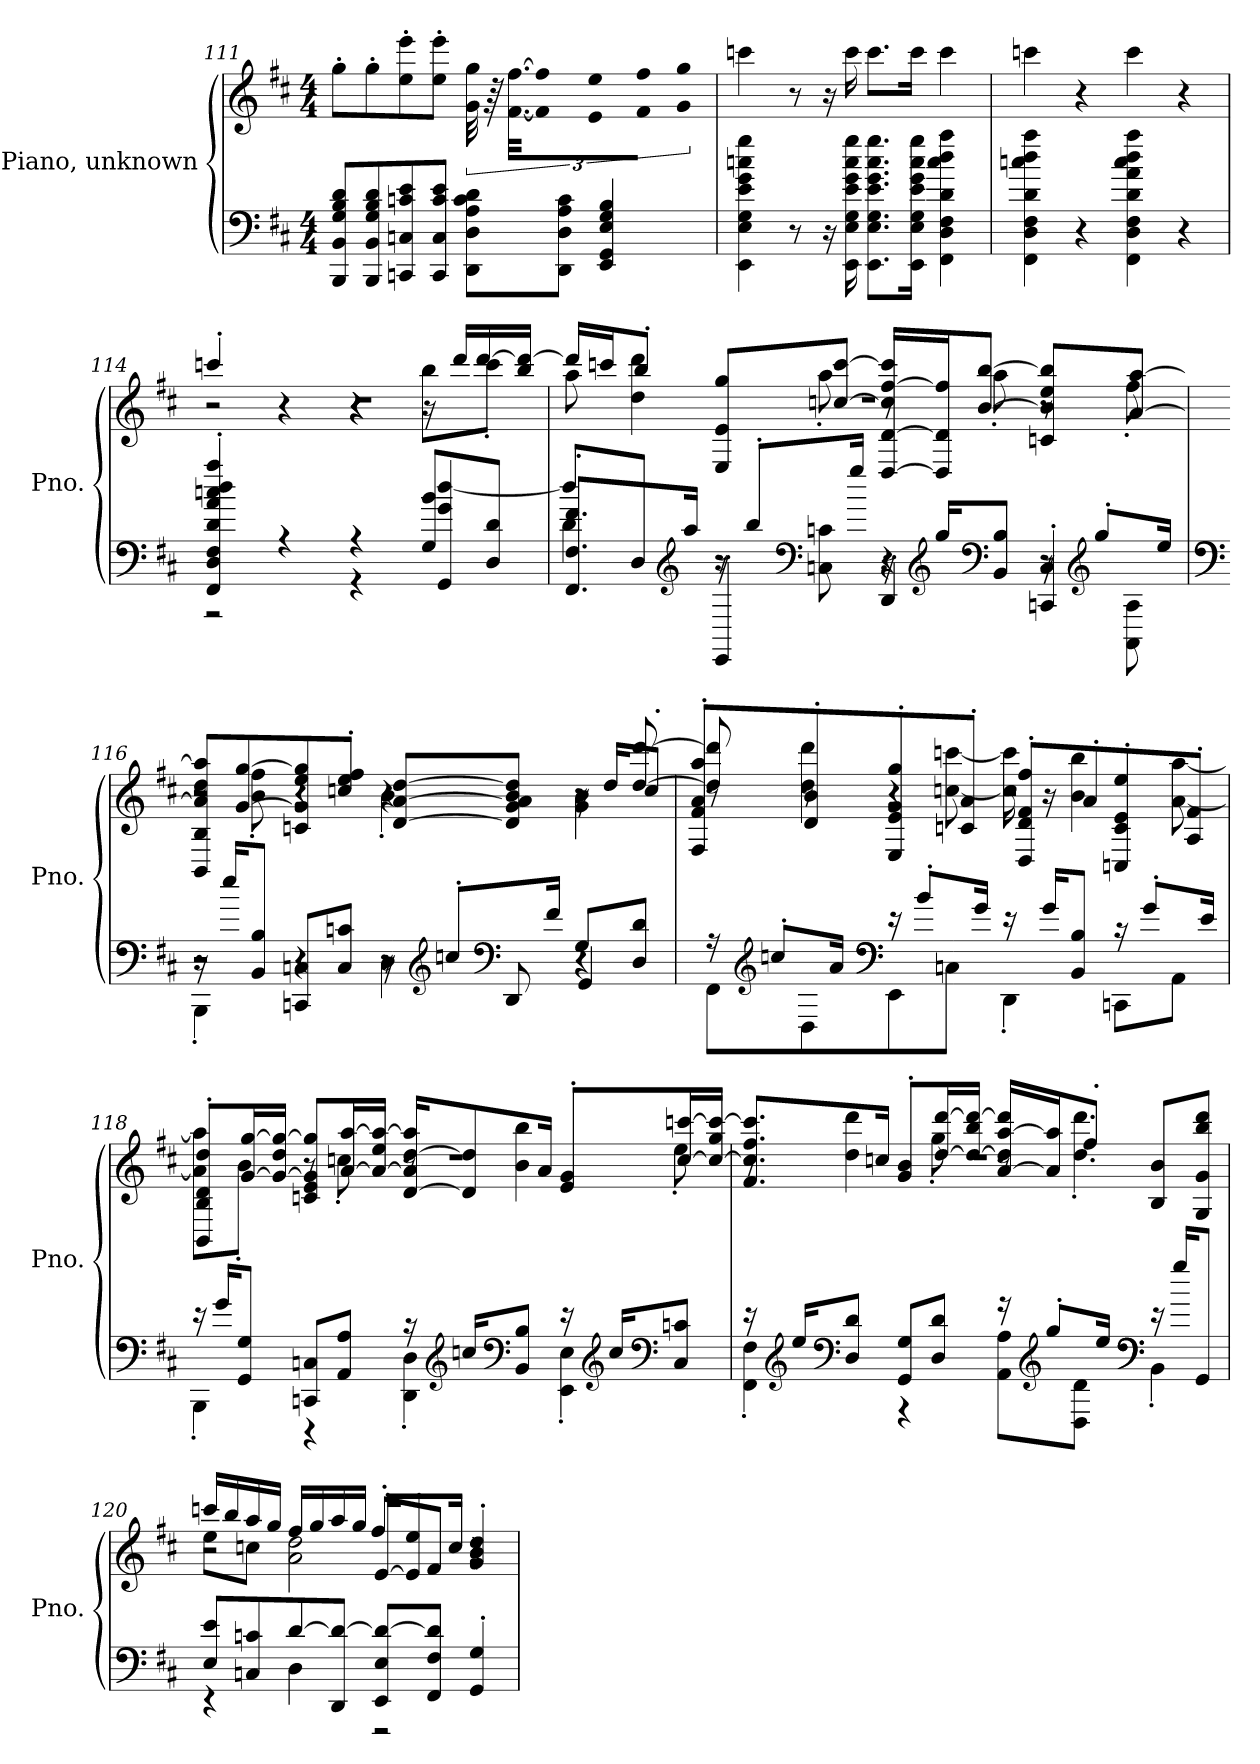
**kern	**kern
*part1	*part1
*staff2	*staff1
*I"Piano, unknown	*
*I'Pno.	*
!!LO:LB:g=z
*clefF4	*clefG2
*k[f#c#]	*k[f#c#]
*M4/4	*M4/4
=111	=111
8BBB/ 8BB/ 8G/ 8B/ 8d/L	8gg'\L
8BBB/ 8BB/ 8G/ 8B/ 8d/	8gg'\
8CCn/ 8Cn/ 8cn/ 8e/	8ee\' 8eee\'
8CC/ 8C/ 8c/ 8e/J	8ee\' 8eee\'J
8DD\ 8D\ 8A\ 8c\ 8d\L	48g\ 48gg\
.	96r
.	[48.f#\ [48.ff#\KLL
.	16f#\] 16ff#\]
8DD\ 8D\ 8A\ 8c\J	16e\ 16ee\
.	16f#\ 16ff#\JJ
4EE/ 4GG/ 4E/ 4G/ 4B/	4g\ 4gg\
=112	=112
4EE\ 4E\ 4G\ 4e\ 4g\ 4ccn\ 4gg\	4cccn\
8r	8r
16r	16r
16EE\ 16E\ 16G\ 16e\ 16g\ 16cc\ 16gg\	16ccc\
8.EE\ 8.E\ 8.G\ 8.e\ 8.g\ 8.cc\ 8.gg\L	8.ccc\L
16EE\ 16E\ 16G\ 16e\ 16g\ 16cc\ 16gg\Jk	16ccc\Jk
4FF#\ 4D\ 4F#\ 4d\ 4cc\ 4dd\ 4aa\	4ccc\
=113	=113
4FF#\ 4D\ 4F#\ 4d\ 4ccn\ 4dd\ 4aa\	4cccn\
4r	4r
4FF#\ 4D\ 4F#\ 4d\ 4a\ 4cc\ 4dd\ 4aa\	4ccc\
4r	4r
=114	=114
*^	*^
*	*	*	*^
4FF#/' 4D/' 4F#/' 4d/' 4a/' 4ccn/' 4dd/' 4aa/'	2r	1r	2r	4cccn'/
4r	.	.	.	4r
4r	4r	.	4r	4r
8G/ 8b/L	4GG/ 4g/ [4dd/	.	8bb\L	16r
.	.	.	.	16ddd/LL
8D/ 8d/J	.	.	8ccc'\J	[16ddd/
.	.	.	.	16bb/ 16ddd/_JJ
!!LO:LB:g=z	!!	!!
=115	=115	=115	=115	=115
*	*^	*	*	*
8.FF#/' 8.F#/' 8.f#/'L	4d\	8dd/L]	1r	8aa\	16ddd/LL]
.	.	.	.	.	16cccn/J
.	.	8D/J	.	4dd\ 4ddd\	8bb'/J
*clefG2	*	*	*	*	*
16aa/Jk	.	.	.	.	.
16r	8r	4EE'/	.	.	8E/ 8e/ 8gg/L
8bb'/L	.	.	.	.	.
*clefF4	*	*	*	*	*
.	8Cn\ 8cn\	.	.	8aa'\	[8ccn/ [8ccc/J
16gg/Jk	.	.	.	.	.
16r	4r	4DD'/	.	8r	[16D/ [16d/ 16cc/] [16ff#/ 16ccc/]LL
*clefG2	*	*	*	*	*
16gg/KL	.	.	.	.	16D/] 16d/] 16ff#/]J
*clefF4	*	*	*	*	*
8BB/ 8B/J	.	.	.	8aa'\	[8b/ [8bb/J
16r	8r	4CCn/' 4C/'	.	8r	8cn/ 8b/] 8ee/ 8bb/]L
*clefG2	*	*	*	*	*
8gg'/L	.	.	.	.	.
.	8AA\ 8A\	.	.	8ff#'\	[8a/ [8aa/J
16ee/Jk	.	.	.	.	.
!!LO:LB:g=z	!!	!!
=116	=116	=116	=116	=116	=116
*clefF4	*	*	*	*	*
16r	4BBB'\	2r	2r	8r	8BB/ 8B/ 8a/] 8dd/ 8aa/]L
16ee/KL	.	.	.	.	.
8BB/ 8B/J	.	.	.	8b\' 8ff#\'	[8g/ [8gg/
8CCn/ 8Cn/L	4r	.	.	4r	8cn/ 8g/] 8ee/ 8gg/]
8C/ 8cn/J	.	.	.	.	8ccn/' 8ee/' 8ff#/'J
16r	4D\	8r	4r	4b'\	[8d/ [8a/ [8dd/L
*clefG2	*	*	*	*	*
8ccn'/L	.	.	.	.	.
*clefF4	*	*	*	*	*
.	.	8DD/	.	.	8d/] 8g/ 8a/] 8b/ 8dd/]J
16f#/Jk	.	.	.	.	.
8G/L	4r	4GG/	8r	4g\ 4b\	16r
.	.	.	.	.	16dd/KL
8D/ 8d/J	.	.	[8dd/ [8ddd/	.	8cc'/J
*	*v	*v	*	*	*
=117	=117	=117	=117	=117
16r	8FF#\L	8dd/] 8ddd/]	8r	8F#/' 8f#/' 8a/' 8aa/'L
*clefG2	*	*	*	*
8ccn'/L	.	.	.	.
.	8D\	8r	4dd\ 4ddd\	8d/' 8b/'
16a/Jk	.	.	.	.
*clefF4	*	*	*	*
16r	8EE\	4r	.	8E/' 8e/' 8g/' 8gg/'
8b'/L	.	.	.	.
.	8Cn\J	.	[8ccn\ [8cccn\	8cn/' 8a/'J
16g/Jk	.	.	.	.
16r	4DD'\	2r	16cc\] 16ccc\]	8D/' 8d/' 8f#/' 8ff#/'L
16g/KL	.	.	16r	.
8BB/ 8B/J	.	.	4b\ 4bb\	8a'/
16r	8CCn\L	.	.	8Cn/' 8c/' 8e/' 8ee/'
8g'/L	.	.	.	.
.	8AA\J	.	[8a\ [8aa\	8A/' 8f#/'J
16e/Jk	.	.	.	.
!!LO:LB:g=z	!!	!!
=118	=118	=118	=118	=118
16r	4BBB'\	1r	8a\] 8aa\]L	8BB/' 8B/' 8d/' 8dd/'L
16g/KL	.	.	.	.
8GG/ 8G/J	.	.	8b'\J	[16g/ [16gg/L
.	.	.	.	16g/_ 16dd/ 16gg/_JJ
8CCn/ 8Cn/L	4r	.	8r	8cn/ 8e/ 8g/] 8gg/]L
8AA/ 8A/J	.	.	8ccn'\	[16a/ [16aa/L
.	.	.	.	16a/_ 16ee/ 16aa/_JJ
16r	4DD\' 4D\'	.	8r	[16d/ 16a/] [16dd/ 16aa/]KL
*clefG2	*	*	*	*
16ccn/KL	.	.	.	8d/] 8dd/]
*clefF4	*	*	*	*
8BB/ 8B/J	.	.	4b\ 4bb\	.
.	.	.	.	16a/Jk
16r	4EE\' 4E\'	.	.	8e/' 8g/'L
*clefG2	*	*	*	*
16cc/KL	.	.	.	.
*clefF4	*	*	*	*
8C/ 8cn/J	.	.	8ee'\	[16cc/ [16cccn/L
.	.	.	.	16cc/_ 16gg/ 16ccc/_JJ
!!LO:PB:g=z	!!	!!
=119	=119	=119	=119	=119
16r	4FF#\' 4F#\'	1r	8r	8.f#/ 8.cc/] 8.ff#/ 8.ccc/]L
*clefG2	*	*	*	*
16ee/KL	.	.	.	.
*clefF4	*	*	*	*
8D/ 8d/J	.	.	4dd\ 4ddd\	.
.	.	.	.	16ccn/Jk
8GG/ 8G/L	4r	.	.	8g/' 8b/'L
8D/ 8d/J	.	.	8gg'\	[16dd/ [16ddd/L
.	.	.	.	16dd/_ 16bb/ 16ddd/_JJ
16r	8AA\ 8A\L	.	8r	[16a/ 16dd/] [16aa/ 16ddd/]LL
*clefG2	*	*	*	*
8gg'/L	.	.	.	16a/] 16aa/]J
.	8D\ 8d\J	.	4.dd\' 4.ddd\'	8ff#'/J
16ee/Jk	.	.	.	.
*clefF4	*	*	*	*
16r	4BB'\	.	.	8B/ 8b/L
16gg/KL	.	.	.	.
8GG/J	.	.	.	8G/ 8g/ 8bb/ 8ddd/J
=120	=120	=120	=120	=120
8E/ 8e/L	4r	16cccn/LL	8ee\L	2r
.	.	16bb/	.	.
8Cn/ 8cn/	.	16aa/	8ccn\J	.
.	.	16gg/JJ	.	.
[8d/	4D\	16ff#/LL	2a\ 2dd\	.
.	.	16gg/	.	.
8DD/ 8d/_J	.	16aa/	.	.
.	.	16gg/JJ	.	.
8EE/ 8E/ 8d/_L	2r	[16e'/KL	.	8ff#'/L
.	.	8e/]' 8ee/'	.	.
8FF#/ 8F#/ 8d/]J	.	.	.	8f#/J
.	.	16cc/Jk	.	.
4GG/' 4G/'	.	4g/' 4b/' 4dd/'	4r	4r
*v	*v	*	*	*
*	*v	*v	*v
=	=
*-	*-
